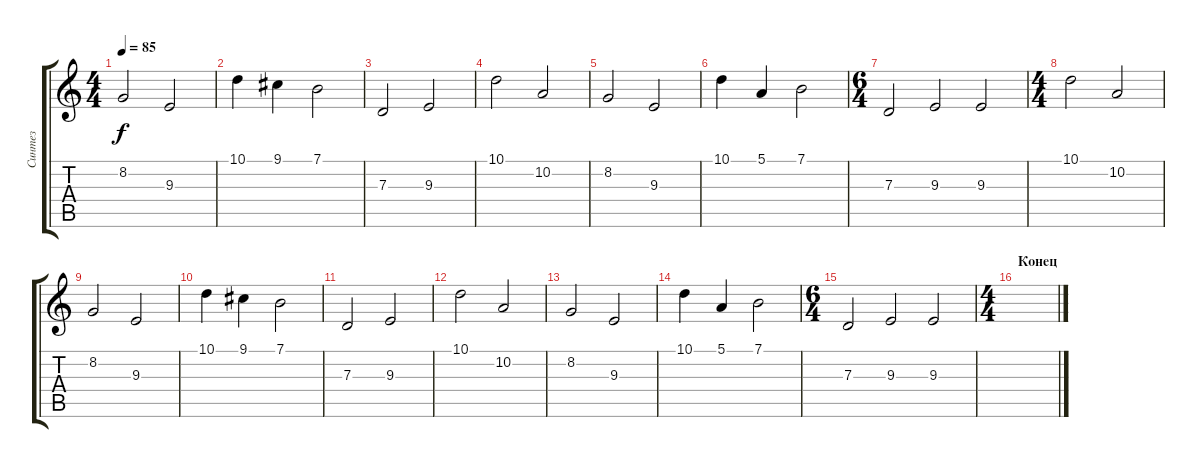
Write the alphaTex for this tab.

\track ("Синтез" "Синтез") {instrument pad4choir}
\staff {score tabs}
\tuning (E4 B3 G3 D3 A2 E2) {hide}
\ts (4 4)
\tempo 85
\clef g2
\ks c
8.2.2{dy f} 9.3.2 |
10.1.4 9.1.4 7.1.2 |
7.3.2 9.3.2 |
10.1.2 10.2.2 |
8.2.2 9.3.2 |
10.1.4 5.1.4 7.1.2 |
\ts (6 4)
7.3.2 9.3.2 9.3.2 |
\ts (4 4)
10.1.2 10.2.2 |
8.2.2 9.3.2 |
10.1.4 9.1.4 7.1.2 |
7.3.2 9.3.2 |
10.1.2 10.2.2 |
8.2.2 9.3.2 |
10.1.4 5.1.4 7.1.2 |
\ts (6 4)
7.3.2 9.3.2 9.3.2 |
\ts (4 4)
\section ("" "Конец")
